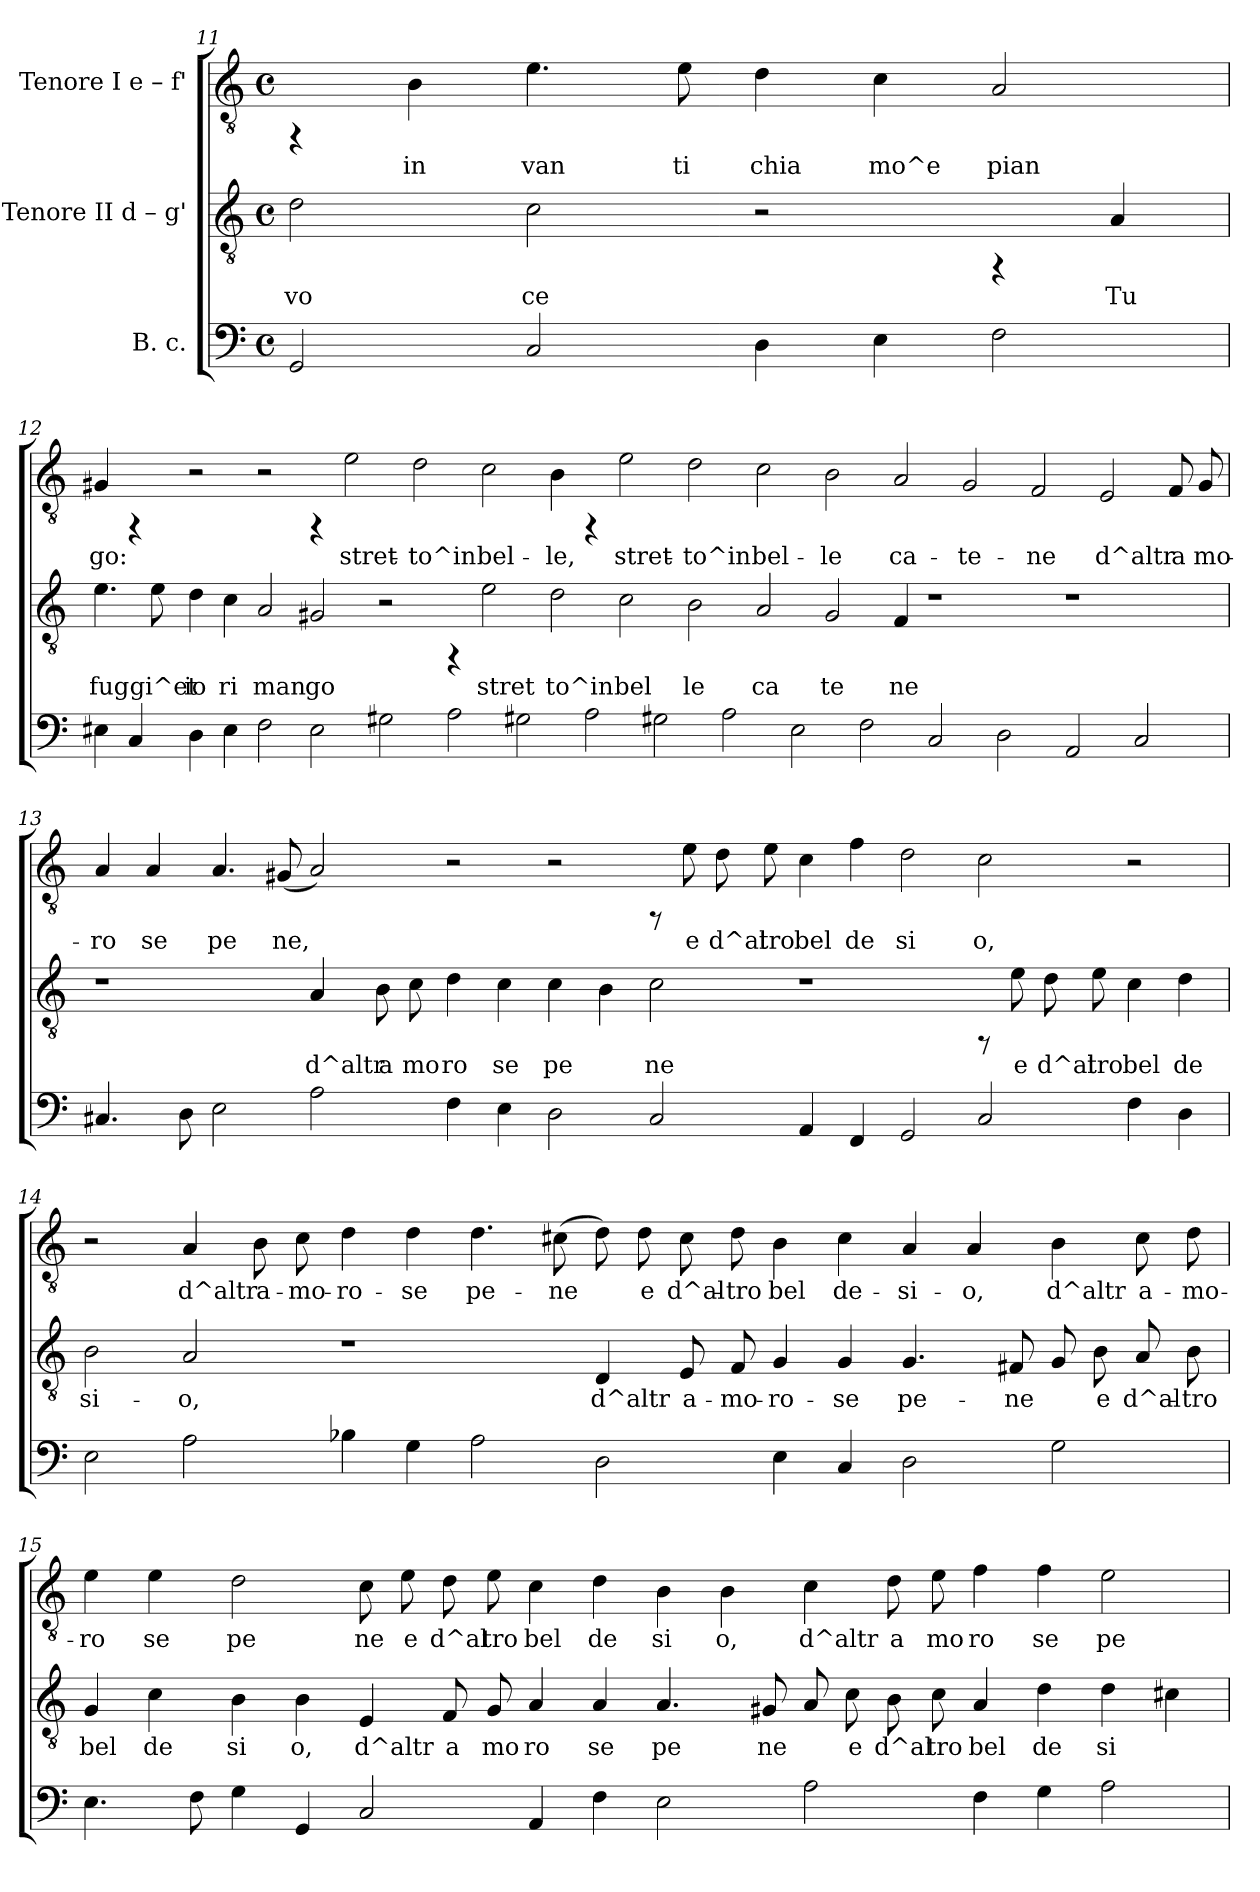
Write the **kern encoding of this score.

**kern	**kern	**text	**kern	**text
*part3	*part2	*part2	*part1	*part1
*staff3	*staff2	*staff2	*staff1	*staff1
*I"B. c.	*I"Tenore II  d – g'	*	*I"Tenore I  e – f'	*
*clefF4	*clefGv2	*	*clefGv2	*
*k[]	*k[]	*	*k[]	*
*C:	*C:	*	*C:	*
*M4/4	*M4/4	*	*M4/4	*
*met(c)	*met(c)	*	*met(c)	*
=11	=11	=11	=11	=11
!	!	!LO:LY:b:rj	!	!
2GG/	2d\	vo	4rFF	.
!	!	!	!	!LO:LY:b:cj
.	.	.	4B\	in
!	!	!LO:LY:b:rj	!	!LO:LY:b:cj
2C/	2c\	ce	4.e\	van
!	!	!	!	!LO:LY:b:cj
.	.	.	8e\	ti
!	!	!	!	!LO:LY:b:cj
4D\	2r	.	4d\	chia
!	!	!	!	!LO:LY:b:cj
4E\	.	.	4c\	mo^e
!	!	!	!	!LO:LY:b:cj
2F\	4rFF	.	2A/	pian
!	!	!LO:LY:b:rj	!	!
.	4A/	Tu	.	.
!!LO:LB:g=z
=12	=12	=12	=12	=12
!	!	!LO:LY:b:rj	!	!LO:LY:b:cj
4E#\	4.e\	fug	4G#X/	go:
4C/	.	.	4rFF	.
!	!	!LO:LY:b:rj	!	!
.	8e\	gi^et	.	.
!	!	!LO:LY:b:rj	!	!
4D\	4d\	io	2r	.
!	!	!LO:LY:b:rj	!	!
4E#\	4c\	ri	.	.
!	!	!LO:LY:b:rj	!	!
2F\	2A/	man	2r	.
!	!	!LO:LY:b:rj	!	!
2E#\	2G#X/	go	4rFF	.
!	!	!	!	!LO:LY:b:cj
.	.	.	2e\	stret-
2G#X\	2r	.	.	.
!	!	!	!	!LO:LY:b:cj
.	.	.	2d\	-to^in
2A\	4rFF	.	.	.
!	!	!LO:LY:b:rj	!	!LO:LY:b:cj
.	2e\	stret	2c\	bel-
2G#X\	.	.	.	.
!	!	!LO:LY:b:rj	!	!LO:LY:b:cj
.	2d\	to^in	4B\	-le,
2A\	.	.	4rFF	.
!	!	!LO:LY:b:rj	!	!LO:LY:b:cj
.	2c\	bel	2e\	stret-
2G#X\	.	.	.	.
!	!	!LO:LY:b:rj	!	!LO:LY:b:cj
.	2B\	le	2d\	-to^in
2A\	.	.	.	.
!	!	!LO:LY:b:rj	!	!LO:LY:b:cj
.	2A/	ca	2c\	bel-
2E#\	.	.	.	.
!	!	!LO:LY:b:rj	!	!LO:LY:b:cj
.	2G#/	te	2B\	-le
2F\	.	.	.	.
!	!	!LO:LY:b:rj	!	!LO:LY:b:cj
.	4F/	ne	2A/	ca-
2C/	1r	.	.	.
!	!	!	!	!LO:LY:b:cj
.	.	.	2G#/	-te-
2D\	.	.	.	.
!	!	!	!	!LO:LY:b:cj
.	.	.	2F/	-ne
2AA/	1r	.	.	.
!	!	!	!	!LO:LY:b:cj
.	.	.	2E/	d^altr
2C/	.	.	.	.
!	!	!	!	!LO:LY:b:cj
.	.	.	8F/	a
!	!	!	!	!LO:LY:b:cj
.	.	.	8G#/	mo-
!!LO:LB:g=z
=13	=13	=13	=13	=13
!	!	!	!	!LO:LY:b:cj
4.C#X/	1r	.	4A/	-ro
!	!	!	!	!LO:LY:b:cj
.	.	.	4A/	se
8D\	.	.	.	.
!	!	!	!	!LO:LY:b:cj
2E\	.	.	4.A/	pe
!	!	!	!	!LO:LY:b:cj
.	.	.	(<8G#X/	ne,
!	!	!LO:LY:b:rj	!	!LO:LY:b:cj
2A\	4A/	d^altr	2A/)	.
!	!	!LO:LY:b:rj	!	!
.	8B\	a	.	.
!	!	!LO:LY:b:rj	!	!
.	8c\	mo	.	.
!	!	!LO:LY:b:rj	!	!
4F\	4d\	ro	2r	.
!	!	!LO:LY:b:rj	!	!
4E\	4c\	se	.	.
!	!	!LO:LY:b:rj	!	!
2D\	4c\	pe	2r	.
!	!	!LO:LY:b:rj	!	!
.	4B\	.	.	.
!	!	!LO:LY:b:rj	!	!
2C#/	2c\	ne	8rFF	.
!	!	!	!	!LO:LY:b:cj
.	.	.	8e\	e
!	!	!	!	!LO:LY:b:cj
.	.	.	8d\	d^al
!	!	!	!	!LO:LY:b:cj
.	.	.	8e\	tro
!	!	!	!	!LO:LY:b:cj
4AA/	1r	.	4c\	bel
!	!	!	!	!LO:LY:b:cj
4FF/	.	.	4f\	de
!	!	!	!	!LO:LY:b:cj
2GG/	.	.	2d\	si
!	!	!	!	!LO:LY:b:cj
2C#/	8rFF	.	2c\	o,
!	!	!LO:LY:b:rj	!	!
.	8e\	e	.	.
!	!	!LO:LY:b:rj	!	!
.	8d\	d^al	.	.
!	!	!LO:LY:b:rj	!	!
.	8e\	tro	.	.
!	!	!LO:LY:b:rj	!	!
4F\	4c\	bel	2r	.
!	!	!LO:LY:b:rj	!	!
4D\	4d\	de	.	.
!!LO:PB:g=z
=14	=14	=14	=14	=14
!	!	!LO:LY:b:rj	!	!
2E\	2B\	si-	2r	.
!	!	!LO:LY:b:rj	!	!LO:LY:b:cj
2A\	2A/	-o,	4A/	d^altr
!	!	!	!	!LO:LY:b:cj
.	.	.	8B\	a-
!	!	!	!	!LO:LY:b:cj
.	.	.	8c\	-mo-
!	!	!	!	!LO:LY:b:cj
4B-X\	1r	.	4d\	-ro-
!	!	!	!	!LO:LY:b:cj
4G\	.	.	4d\	-se
!	!	!	!	!LO:LY:b:cj
2A\	.	.	4.d\	pe-
!	!	!	!	!LO:LY:b:cj
.	.	.	(>8c#X\	-ne
!	!	!LO:LY:b:rj	!	!LO:LY:b:cj
2D\	4D/	d^altr	8d\)	.
!	!	!	!	!LO:LY:b:cj
.	.	.	8d\	e
!	!	!LO:LY:b:rj	!	!LO:LY:b:cj
.	8E/	a-	8c#\	d^al-
!	!	!LO:LY:b:rj	!	!LO:LY:b:cj
.	8F/	-mo-	8d\	-tro
!	!	!LO:LY:b:rj	!	!LO:LY:b:cj
4E\	4G/	-ro-	4B\	bel
!	!	!LO:LY:b:rj	!	!LO:LY:b:cj
4C/	4G/	-se	4c#\	de-
!	!	!LO:LY:b:rj	!	!LO:LY:b:cj
2D\	4.G/	pe-	4A/	-si-
!	!	!	!	!LO:LY:b:cj
.	.	.	4A/	-o,
!	!	!LO:LY:b:rj	!	!
.	8F#X/	-ne	.	.
!	!	!LO:LY:b:rj	!	!LO:LY:b:cj
2G\	8G/	.	4B\	d^altr
!	!	!LO:LY:b:rj	!	!
.	8B\	e	.	.
!	!	!LO:LY:b:rj	!	!LO:LY:b:cj
.	8A/	d^al-	8c#\	a-
!	!	!LO:LY:b:rj	!	!LO:LY:b:cj
.	8B\	-tro	8d\	-mo-
!!LO:LB:g=z
=15	=15	=15	=15	=15
!	!	!LO:LY:b:rj	!	!LO:LY:b:cj
4.E\	4G/	bel	4e\	-ro
!	!	!LO:LY:b:rj	!	!LO:LY:b:cj
.	4c\	de	4e\	se
8F\	.	.	.	.
!	!	!LO:LY:b:rj	!	!LO:LY:b:cj
4G\	4B\	si	2d\	pe
!	!	!LO:LY:b:rj	!	!
4GG/	4B\	o,	.	.
!	!	!LO:LY:b:rj	!	!LO:LY:b:cj
2C/	4E/	d^altr	8c\	ne
!	!	!	!	!LO:LY:b:cj
.	.	.	8e\	e
!	!	!LO:LY:b:rj	!	!LO:LY:b:cj
.	8F/	a	8d\	d^al
!	!	!LO:LY:b:rj	!	!LO:LY:b:cj
.	8G/	mo	8e\	tro
!	!	!LO:LY:b:rj	!	!LO:LY:b:cj
4AA/	4A/	ro	4c\	bel
!	!	!LO:LY:b:rj	!	!LO:LY:b:cj
4F\	4A/	se	4d\	de
!	!	!LO:LY:b:rj	!	!LO:LY:b:cj
2E\	4.A/	pe	4B\	si
!	!	!	!	!LO:LY:b:cj
.	.	.	4B\	o,
!	!	!LO:LY:b:rj	!	!
.	8G#X/	ne	.	.
!	!	!LO:LY:b:rj	!	!LO:LY:b:cj
2A\	8A/	.	4c\	d^altr
!	!	!LO:LY:b:rj	!	!
.	8c\	e	.	.
!	!	!LO:LY:b:rj	!	!LO:LY:b:cj
.	8B\	d^al	8d\	a
!	!	!LO:LY:b:rj	!	!LO:LY:b:cj
.	8c\	tro	8e\	mo
!	!	!LO:LY:b:rj	!	!LO:LY:b:cj
4F\	4A/	bel	4f\	ro
!	!	!LO:LY:b:rj	!	!LO:LY:b:cj
4G\	4d\	de	4f\	se
!	!	!LO:LY:b:rj	!	!LO:LY:b:cj
2A\	4d\	si	2e\	pe
!	!	!LO:LY:b:rj	!	!
.	4c#X\	.	.	.
=	=	=	=	=
*-	*-	*-	*-	*-
